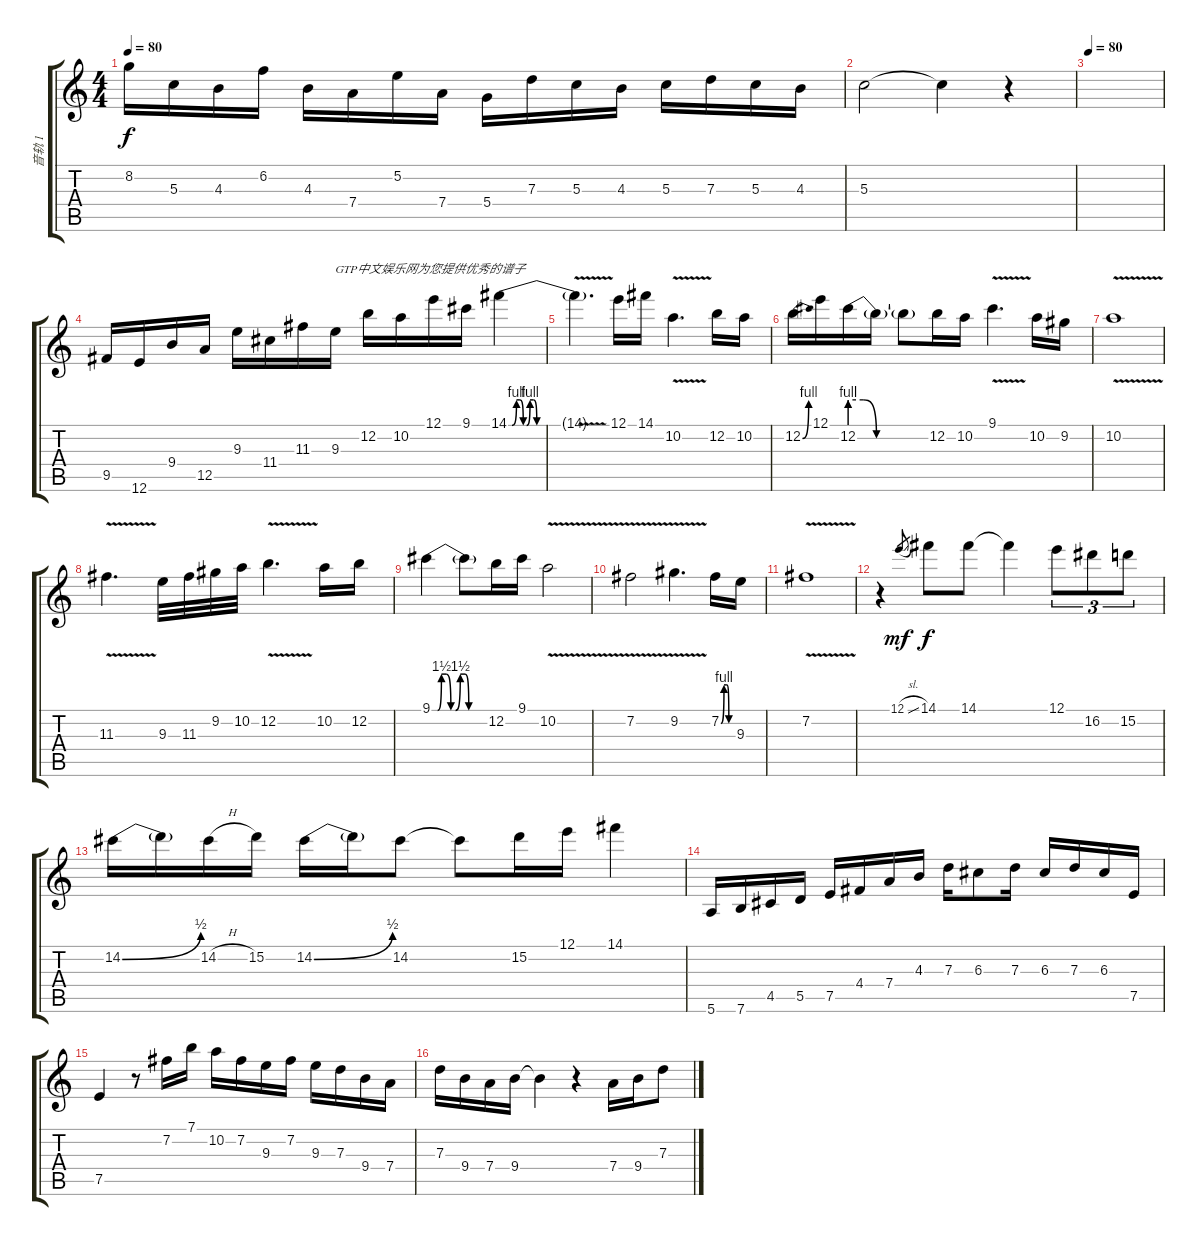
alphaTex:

\track ("音轨 1" "音轨 1") {instrument overdrivenguitar}
\staff {score tabs}
\tuning (E4 B3 G3 D3 A2 E2) {hide}
\ts (4 4)
\tempo 80
\clef g2
\ks c
8.2.16{dy f} 5.3.16 4.3.16 6.2.16 4.3.16 7.4.16 5.2.16 7.4.16 5.4.16 7.3.16 5.3.16 4.3.16 5.3.16 7.3.16 5.3.16 4.3.16 |
5.3.2 5.3{t}.4 r.4 |
\tempo 80
|
9.5.16{volume 16} 12.6.16 9.4.16 12.5.16 9.3.16 11.4.16 11.3.16 9.3.16{txt "GTP中文娱乐网为您提供优秀的谱子"} 12.2.16 10.2.16 12.1.16 9.1.16 14.1{be (custom 0 0 3 0 7 4 10 4 13 0 16 0 19 4 22 4 25 0 60 0)}.4 |
14.1{v t}.4{d} 12.1.16 14.1.16 10.2{v}.4{d} 12.2.16 10.2.16 |
12.2{be (bend 0 0 60 4)}.16 12.1.16 12.2{be (custom 0 4 10 4 20 0 40 0 60 0)}.16 12.2{t}.16 12.2{t}.8 12.2.16 10.2.16 9.1{v}.4{d} 10.2.16 9.2.16 |
10.2{v}.1 |
11.3{v}.4{d} 9.3.32 11.3.32 9.2.32 10.2.32 12.2{v}.4{d} 10.2.16 12.2.16 |
9.1{be (custom 0 0 6 0 10 6 15 6 20 0 25 0 30 6 35 6 39 0 60 0)}.4 9.1{t}.8 12.2.16 9.1.16 10.2{v}.2 |
7.2{v}.2 9.2{v}.4{d} 7.2{be (custom 0 0 15 4 30 4 40 0 50 0 60 0)}.16 9.3.16 |
7.2{v}.1 |
r.4{volume 16} 12.1{sl}.8{gr dy mf} 14.1.8{dy f} 14.1.8 14.1{t}.4 12.1.8{tu (3 2)} 16.2.8{tu (3 2)} 15.2.8{tu (3 2)} |
14.2{be (bend 0 0 60 2)}.16 14.2{t}.16 14.2{h}.16 15.2.16 14.2{be (bend 0 0 60 2)}.16 14.2{t}.16 14.2.8 14.2{t}.8 15.2.16 12.1.16 14.1.4 |
5.6.16 7.6.16 4.5.16 5.5.16 7.5.16 4.4.16 7.4.16 4.3.16 7.3.16 6.3.8 7.3.16 6.3.16 7.3.16 6.3.16 7.5.16 |
7.5.4 r.8 7.2.16 7.1.16 10.2.16 7.2.16 9.3.16 7.2.16 9.3.16 7.3.16 9.4.16 7.4.16 |
7.3.16 9.4.16 7.4.16 9.4.16 9.4{t}.4 r.4 7.4.16 9.4.16 7.3.8
